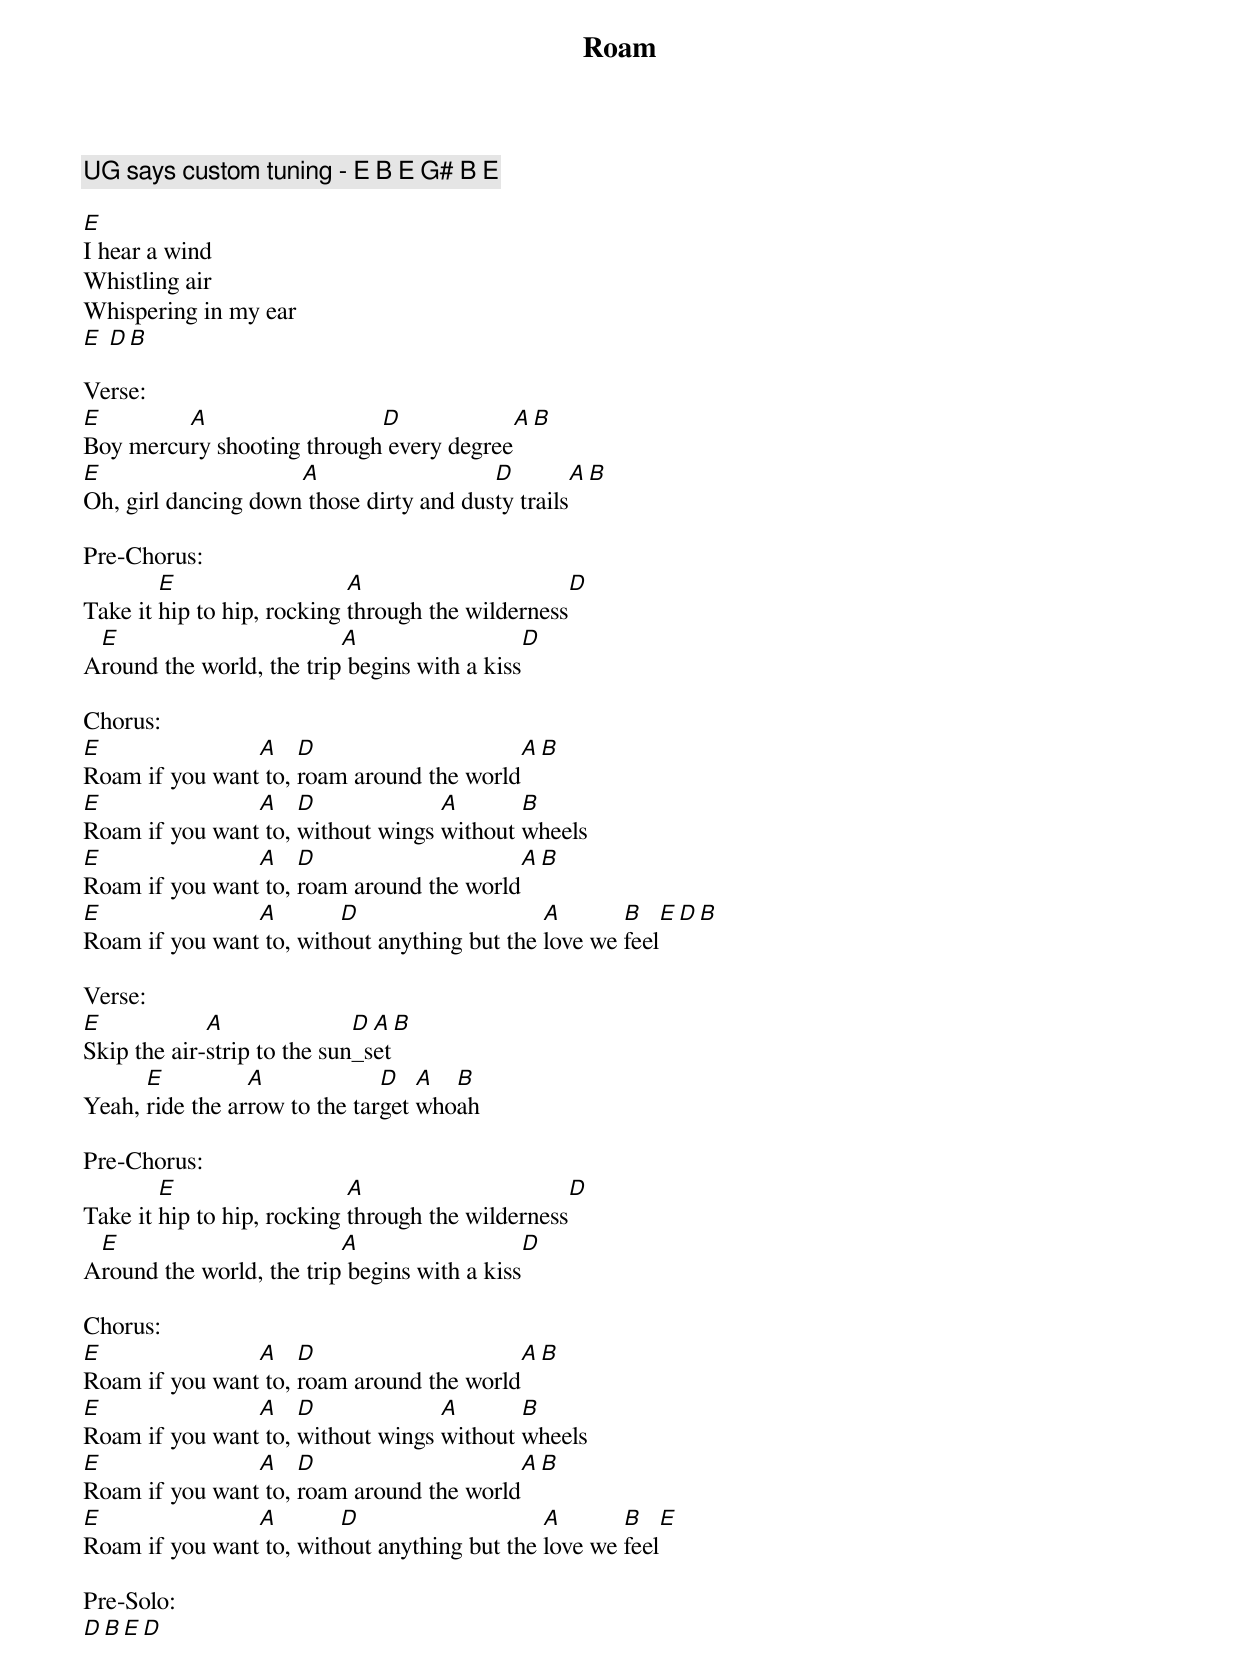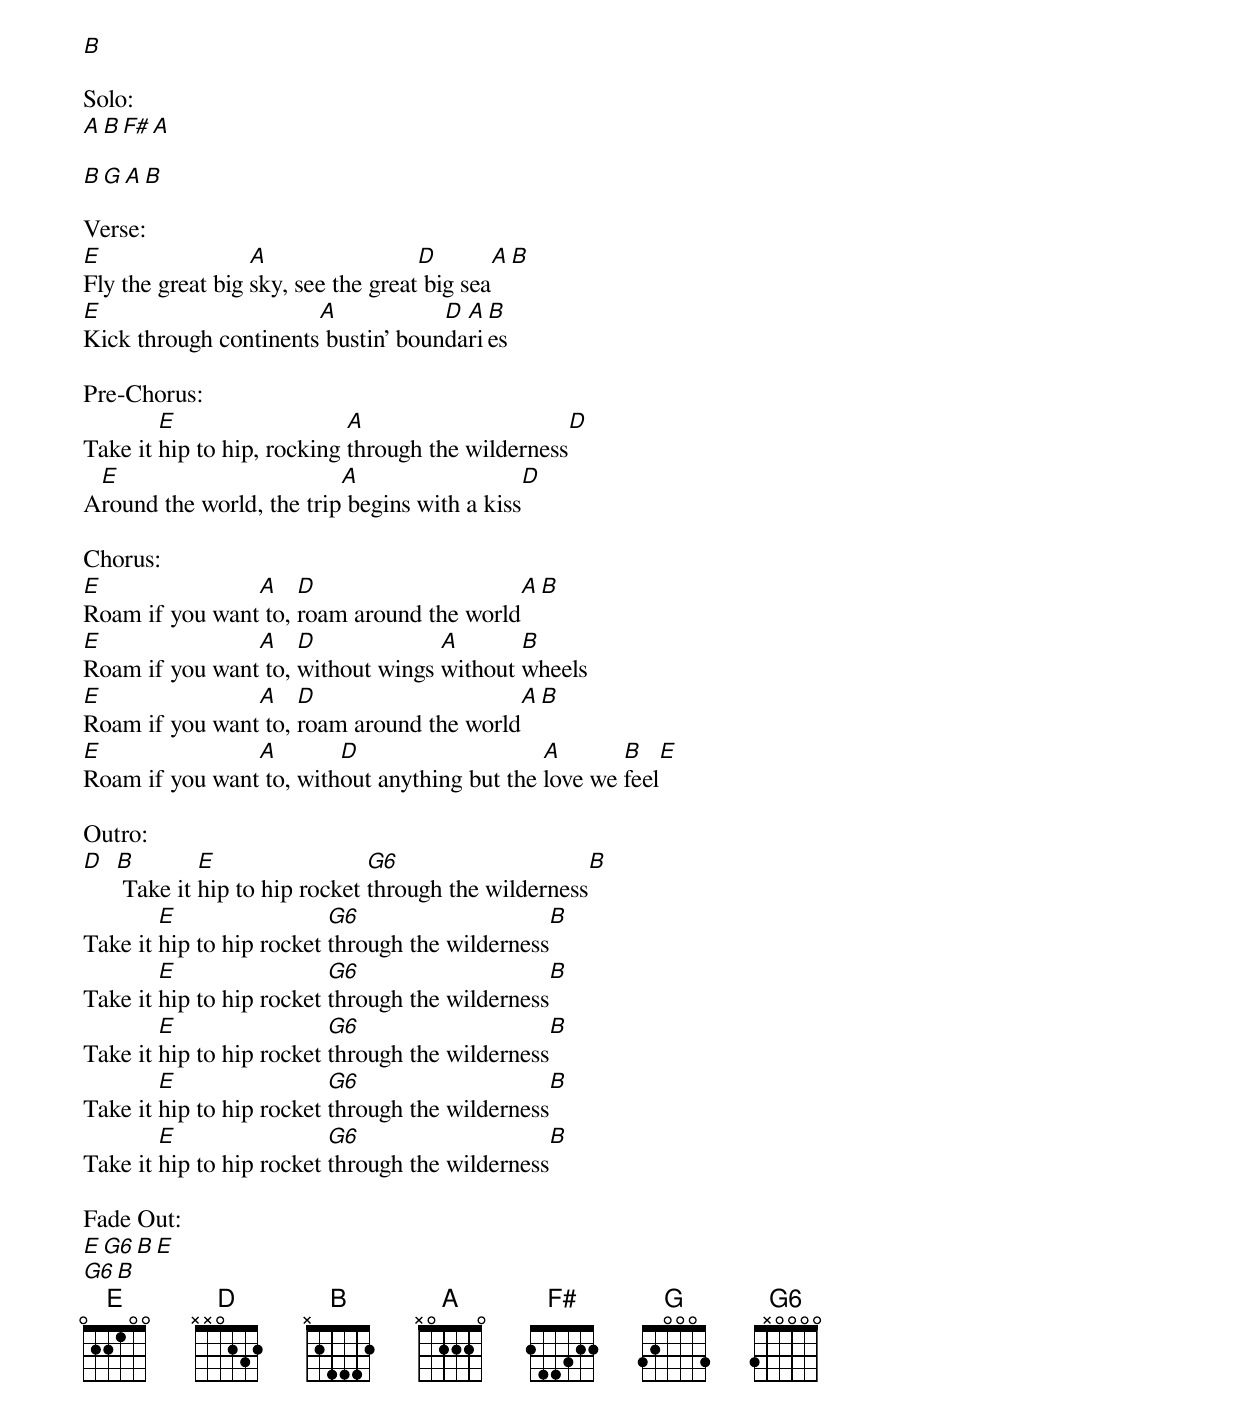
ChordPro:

{title:Roam}
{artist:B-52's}
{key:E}
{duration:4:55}
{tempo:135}

{comment: UG says custom tuning - E B E G# B E}

[E]I hear a wind
Whistling air
Whispering in my ear
[E] [D][B]

Verse:
[E]Boy mercu[A]ry shooting through[D] every degree[A][B]
[E]Oh, girl dancing down[A] those dirty and dus[D]ty trails[A][B]

Pre-Chorus:
Take it [E]hip to hip, rocking [A]through the wilderness[D]
A[E]round the world, the trip[A] begins with a kiss[D]

Chorus:
[E]Roam if you want[A] to, [D]roam around the world[A][B]
[E]Roam if you want[A] to, [D]without wings [A]without [B]wheels
[E]Roam if you want[A] to, [D]roam around the world[A][B]
[E]Roam if you want[A] to, with[D]out anything but the [A]love we [B]feel[E][D][B]

Verse:
[E]Skip the air-[A]strip to the sun[D]_s[A]et[B]
Yeah, [E]ride the ar[A]row to the tar[D]get [A]who[B]ah

Pre-Chorus:
Take it [E]hip to hip, rocking [A]through the wilderness[D]
A[E]round the world, the trip[A] begins with a kiss[D]

Chorus:
[E]Roam if you want[A] to, [D]roam around the world[A][B]
[E]Roam if you want[A] to, [D]without wings [A]without [B]wheels
[E]Roam if you want[A] to, [D]roam around the world[A][B]
[E]Roam if you want[A] to, with[D]out anything but the [A]love we [B]feel[E]

Pre-Solo:
[D][B][E][D]

[B]

Solo:
[A][B][F#][A]

[B][G][A][B]

Verse:
[E]Fly the great big [A]sky, see the great[D] big sea[A][B]
[E]Kick through continents[A] bustin' boun[D]da[A]ri[B]es

Pre-Chorus:
Take it [E]hip to hip, rocking [A]through the wilderness[D]
A[E]round the world, the trip[A] begins with a kiss[D]

Chorus:
[E]Roam if you want[A] to, [D]roam around the world[A][B]
[E]Roam if you want[A] to, [D]without wings [A]without [B]wheels
[E]Roam if you want[A] to, [D]roam around the world[A][B]
[E]Roam if you want[A] to, with[D]out anything but the [A]love we [B]feel[E]

Outro:
[D]  [B] Take it [E]hip to hip rocket [G6]through the wilderness[B]
Take it [E]hip to hip rocket [G6]through the wilderness[B]
Take it [E]hip to hip rocket [G6]through the wilderness[B]
Take it [E]hip to hip rocket [G6]through the wilderness[B]
Take it [E]hip to hip rocket [G6]through the wilderness[B]
Take it [E]hip to hip rocket [G6]through the wilderness[B]

Fade Out:
[E][G6][B][E]
[G6][B]
